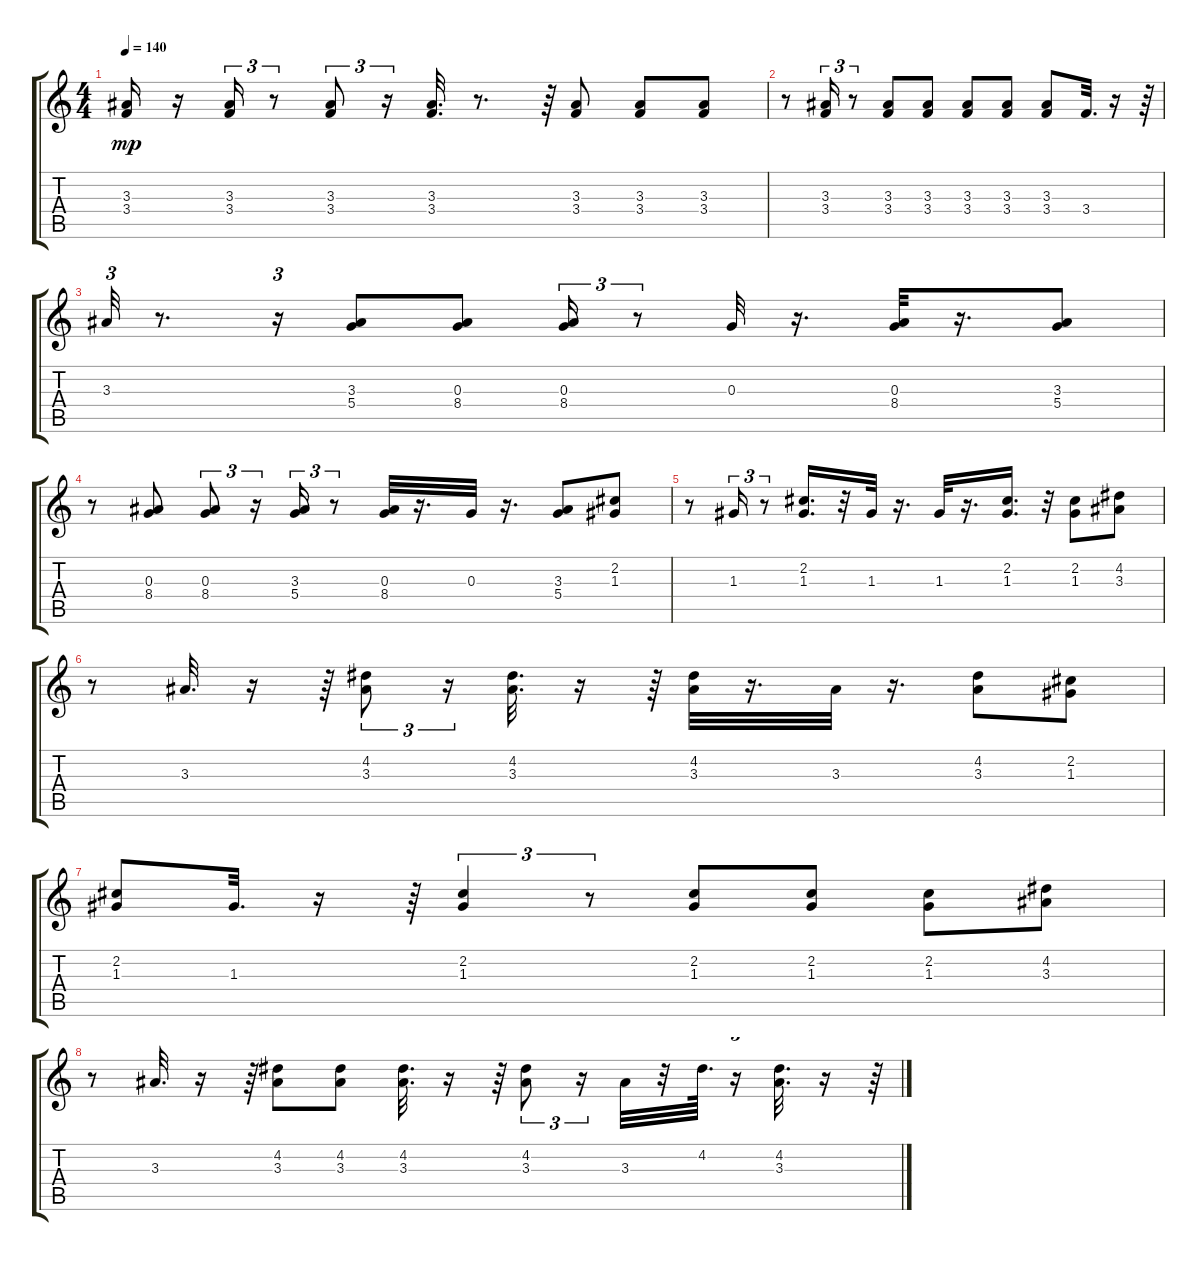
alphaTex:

\track "" {instrument electricguitarclean}
\staff {score tabs}
\tuning (E4 B3 G3 D3 A2 E2) {hide}
\ts (4 4)
\tempo 140
\clef g2
\ks c
(3.3 3.4).16{dy mp} r.16 (3.3 3.4).16{tu (3 2)} r.8{tu (3 2)} (3.3 3.4).8{tu (3 2)} r.16{tu (3 2)} (3.3 3.4).32{d} r.8{d} r.64 (3.3 3.4).8 (3.3 3.4).8 (3.3 3.4).8 |
r.8 (3.3 3.4).16{tu (3 2)} r.8{tu (3 2)} (3.3 3.4).8 (3.3 3.4).8 (3.3 3.4).8 (3.3 3.4).8 (3.3 3.4).8 3.4.32{d} r.16 r.64 |
3.3.32{tu (3 2)} r.8{d} r.16{tu (3 2)} (3.3 5.4).8 (0.3 8.4).8 (0.3 8.4).16{tu (3 2)} r.8{tu (3 2)} 0.3.32 r.16{d} (0.3 8.4).32 r.16{d} (3.3 5.4).8 |
r.8 (0.3 8.4).8 (0.3 8.4).8{tu (3 2)} r.16{tu (3 2)} (3.3 5.4).16{tu (3 2)} r.8{tu (3 2)} (0.3 8.4).32 r.16{d} 0.3.32 r.16{d} (3.3 5.4).8 (2.2 1.3).8 |
r.8 1.3.16{tu (3 2)} r.8{tu (3 2)} (2.2 1.3).16{d} r.32 1.3.32 r.16{d} 1.3.32 r.16{d} (2.2 1.3).16{d} r.32 (2.2 1.3).8 (4.2 3.3).8 |
r.8 3.3.32{d} r.16 r.64 (4.2 3.3).8{tu (3 2)} r.16{tu (3 2)} (4.2 3.3).32{d} r.16 r.64 (4.2 3.3).32 r.16{d} 3.3.32 r.16{d} (4.2 3.3).8 (2.2 1.3).8 |
(2.2 1.3).8 1.3.32{d} r.16 r.64 (2.2 1.3).4{tu (3 2)} r.8{tu (3 2)} (2.2 1.3).8 (2.2 1.3).8 (2.2 1.3).8 (4.2 3.3).8 |
r.8 3.3.32{d} r.16 r.64 (4.2 3.3).8 (4.2 3.3).8 (4.2 3.3).32{d} r.16 r.64 (4.2 3.3).8{tu (3 2)} r.16{tu (3 2)} 3.3.32 r.32 4.2.64{d} r.16{tu (3 2)} (4.2 3.3).32{d} r.16 r.64
